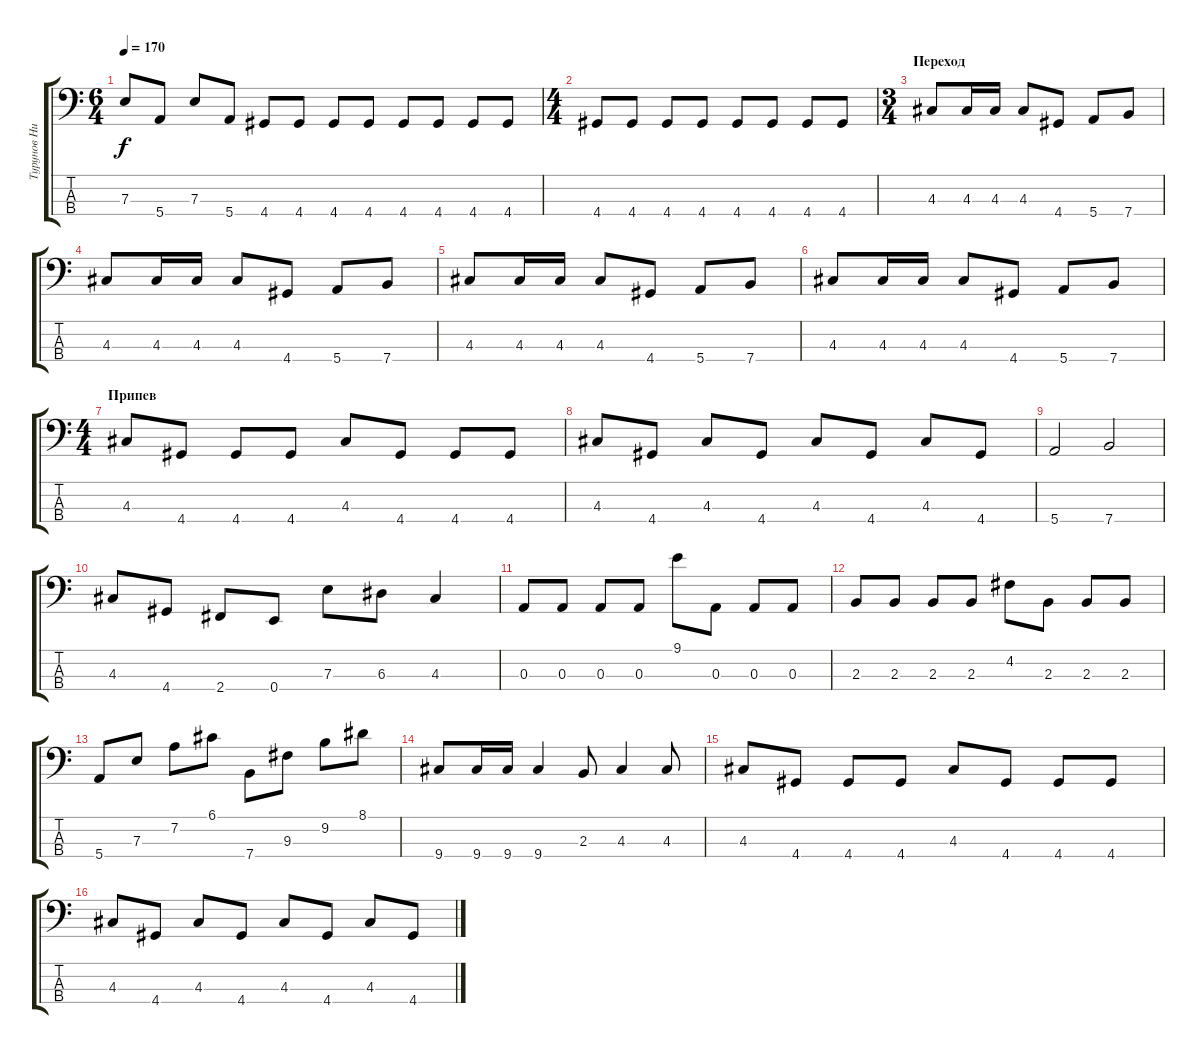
\track ("Турунов Николай" "Турунов Ни") {instrument electricbassfinger}
\staff {score tabs}
\tuning (G2 D2 A1 E1) {hide}
\ts (6 4)
\tempo 170
\clef f4
\ks c
7.3.8{dy f} 5.4.8 7.3.8 5.4.8 4.4.8 4.4.8 4.4.8 4.4.8 4.4.8 4.4.8 4.4.8 4.4.8 |
\ts (4 4)
4.4.8 4.4.8 4.4.8 4.4.8 4.4.8 4.4.8 4.4.8 4.4.8 |
\ts (3 4)
\section ("" "Переход")
4.3.8 4.3.16 4.3.16 4.3.8 4.4.8 5.4.8 7.4.8 |
4.3.8 4.3.16 4.3.16 4.3.8 4.4.8 5.4.8 7.4.8 |
4.3.8 4.3.16 4.3.16 4.3.8 4.4.8 5.4.8 7.4.8 |
4.3.8 4.3.16 4.3.16 4.3.8 4.4.8 5.4.8 7.4.8 |
\ts (4 4)
\section ("" "Припев")
4.3.8 4.4.8 4.4.8 4.4.8 4.3.8 4.4.8 4.4.8 4.4.8 |
4.3.8 4.4.8 4.3.8 4.4.8 4.3.8 4.4.8 4.3.8 4.4.8 |
5.4.2 7.4.2 |
4.3.8 4.4.8 2.4.8 0.4.8 7.3.8 6.3.8 4.3.4 |
0.3.8 0.3.8 0.3.8 0.3.8 9.1.8 0.3.8 0.3.8 0.3.8 |
2.3.8 2.3.8 2.3.8 2.3.8 4.2.8 2.3.8 2.3.8 2.3.8 |
5.4.8 7.3.8 7.2.8 6.1.8 7.4.8 9.3.8 9.2.8 8.1.8 |
9.4.8 9.4.16 9.4.16 9.4.4 2.3.8 4.3.4 4.3.8 |
4.3.8 4.4.8 4.4.8 4.4.8 4.3.8 4.4.8 4.4.8 4.4.8 |
4.3.8 4.4.8 4.3.8 4.4.8 4.3.8 4.4.8 4.3.8 4.4.8
